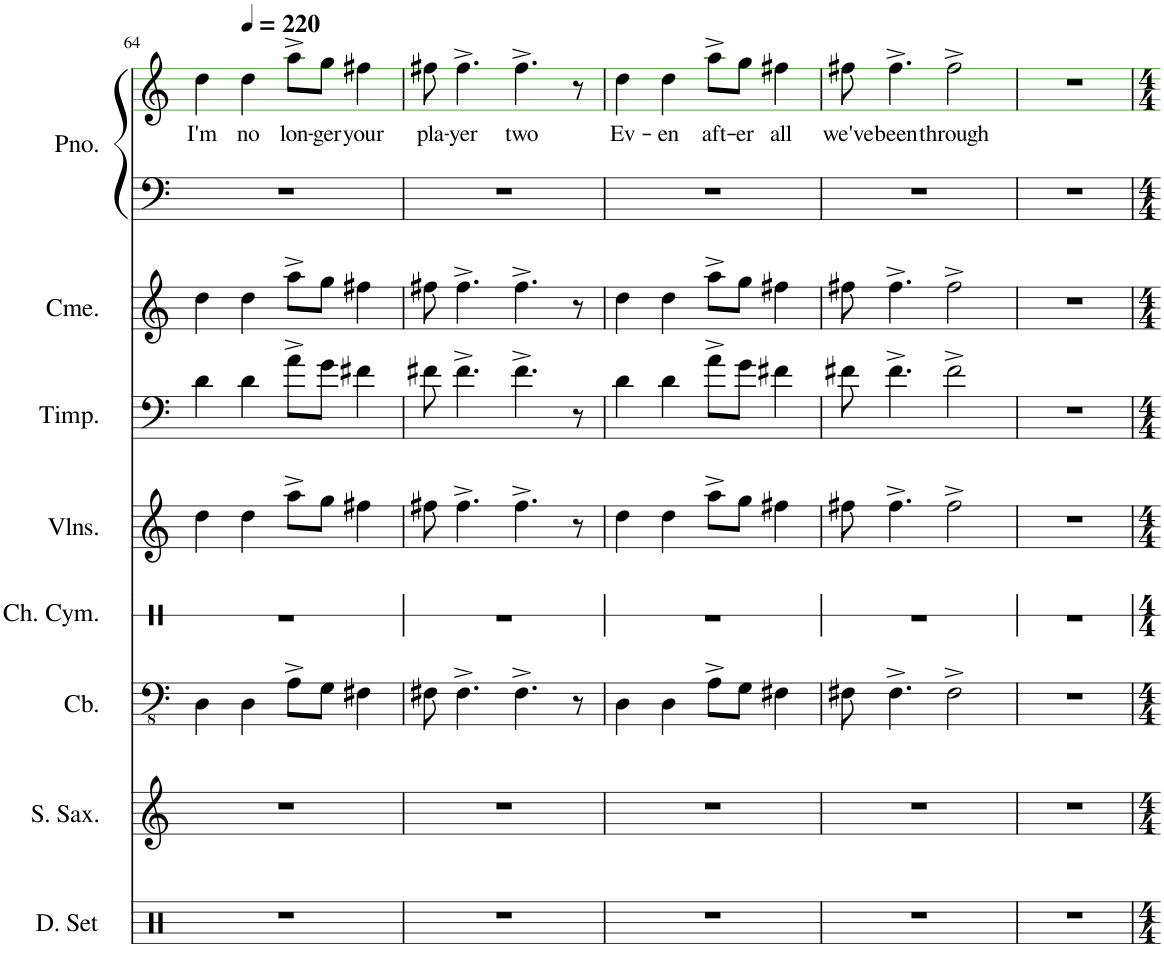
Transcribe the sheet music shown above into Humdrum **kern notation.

**kern	**kern	**kern	**kern	**kern	**kern	**kern	**kern	**kern	**text
*part8	*part7	*part6	*part5	*part4	*part3	*part2	*part1	*part1	*part1
*staff9	*staff8	*staff7	*staff6	*staff5	*staff4	*staff3	*staff2	*staff1	*staff1
*I"Drumset	*I"Soprano Saxophone	*I"Contrabass	*I"Chinese Cymbal	*I"Violins	*I"Timpani	*I"Chimes	*I"Grand Piano	*	*
*I'D. Set	*I'S. Sax.	*I'Cb.	*I'Ch. Cym.	*I'Vlns.	*I'Timp.	*I'Cme.	*I'Pno.	*	*
!!LO:PB:g=z
*clefX	*clefG2	*clefFv4	*clefX	*clefG2	*clefF4	*clefG2	*clefF4	*clefG2	*
*	*ITrd1c2	*ITrd7c12	*	*	*	*	*	*	*
*k[]	*k[]	*k[]	*k[]	*k[]	*k[]	*k[]	*k[]	*k[]	*
*M4/4	*M4/4	*M4/4	*M4/4	*M4/4	*M4/4	*M4/4	*M4/4	*M4/4	*
=64	=64	=64	=64	=64	=64	=64	=64	=64	=64
!	!	!	!	!	!	!	!	!	!LO:LY:b
1r	1r	4DD\	1r	4dd\	4d\	4dd\	1r	4dd\	I'm
*	*	*	*	*	*	*	*	*MM220	*
!	!	!	!	!	!	!	!	!	!LO:LY:b
.	.	4DD\	.	4dd\	4d\	4dd\	.	4dd\	no
!	!	!	!	!	!	!	!	!	!LO:LY:b
.	.	8AA^\L	.	8aa^\L	8a^\L	8aa^\L	.	8aa^\L	lon-
!	!	!	!	!	!	!	!	!	!LO:LY:b
.	.	8GG\J	.	8gg\J	8g\J	8gg\J	.	8gg\J	-ger
!	!	!	!	!	!	!	!	!	!LO:LY:b
.	.	4FF#X\	.	4ff#X\	4f#X\	4ff#X\	.	4ff#X\	your
=65	=65	=65	=65	=65	=65	=65	=65	=65	=65
!	!	!	!	!	!	!	!	!	!LO:LY:b
1r	1r	8FF#X\	1r	8ff#X\	8f#X\	8ff#X\	1r	8ff#X\	pla-
!	!	!	!	!	!	!	!	!	!LO:LY:b
.	.	4.FF#^\	.	4.ff#^\	4.f#^\	4.ff#^\	.	4.ff#^\	yer
!	!	!	!	!	!	!	!	!	!LO:LY:b
.	.	4.FF#^\	.	4.ff#^\	4.f#^\	4.ff#^\	.	4.ff#^\	two
.	.	8r	.	8r	8r	8r	.	8r	.
=66	=66	=66	=66	=66	=66	=66	=66	=66	=66
!	!	!	!	!	!	!	!	!	!LO:LY:b
1r	1r	4DD\	1r	4dd\	4d\	4dd\	1r	4dd\	Ev-
!	!	!	!	!	!	!	!	!	!LO:LY:b
.	.	4DD\	.	4dd\	4d\	4dd\	.	4dd\	-en
!	!	!	!	!	!	!	!	!	!LO:LY:b
.	.	8AA^\L	.	8aa^\L	8a^\L	8aa^\L	.	8aa^\L	aft-
!	!	!	!	!	!	!	!	!	!LO:LY:b
.	.	8GG\J	.	8gg\J	8g\J	8gg\J	.	8gg\J	-er
!	!	!	!	!	!	!	!	!	!LO:LY:b
.	.	4FF#X\	.	4ff#X\	4f#X\	4ff#X\	.	4ff#X\	all
=67	=67	=67	=67	=67	=67	=67	=67	=67	=67
!	!	!	!	!	!	!	!	!	!LO:LY:b
1r	1r	8FF#X\	1r	8ff#X\	8f#X\	8ff#X\	1r	8ff#X\	we've
!	!	!	!	!	!	!	!	!	!LO:LY:b
.	.	4.FF#^\	.	4.ff#^\	4.f#^\	4.ff#^\	.	4.ff#^\	been
!	!	!	!	!	!	!	!	!	!LO:LY:b
.	.	2FF#^\	.	2ff#^\	2f#^\	2ff#^\	.	2ff#^\	through
=68	=68	=68	=68	=68	=68	=68	=68	=68	=68
1r	1r	1r	1r	1r	1r	1r	1r	1r	.
=	=	=	=	=	=	=	=	=	=
*-	*-	*-	*-	*-	*-	*-	*-	*-	*-
